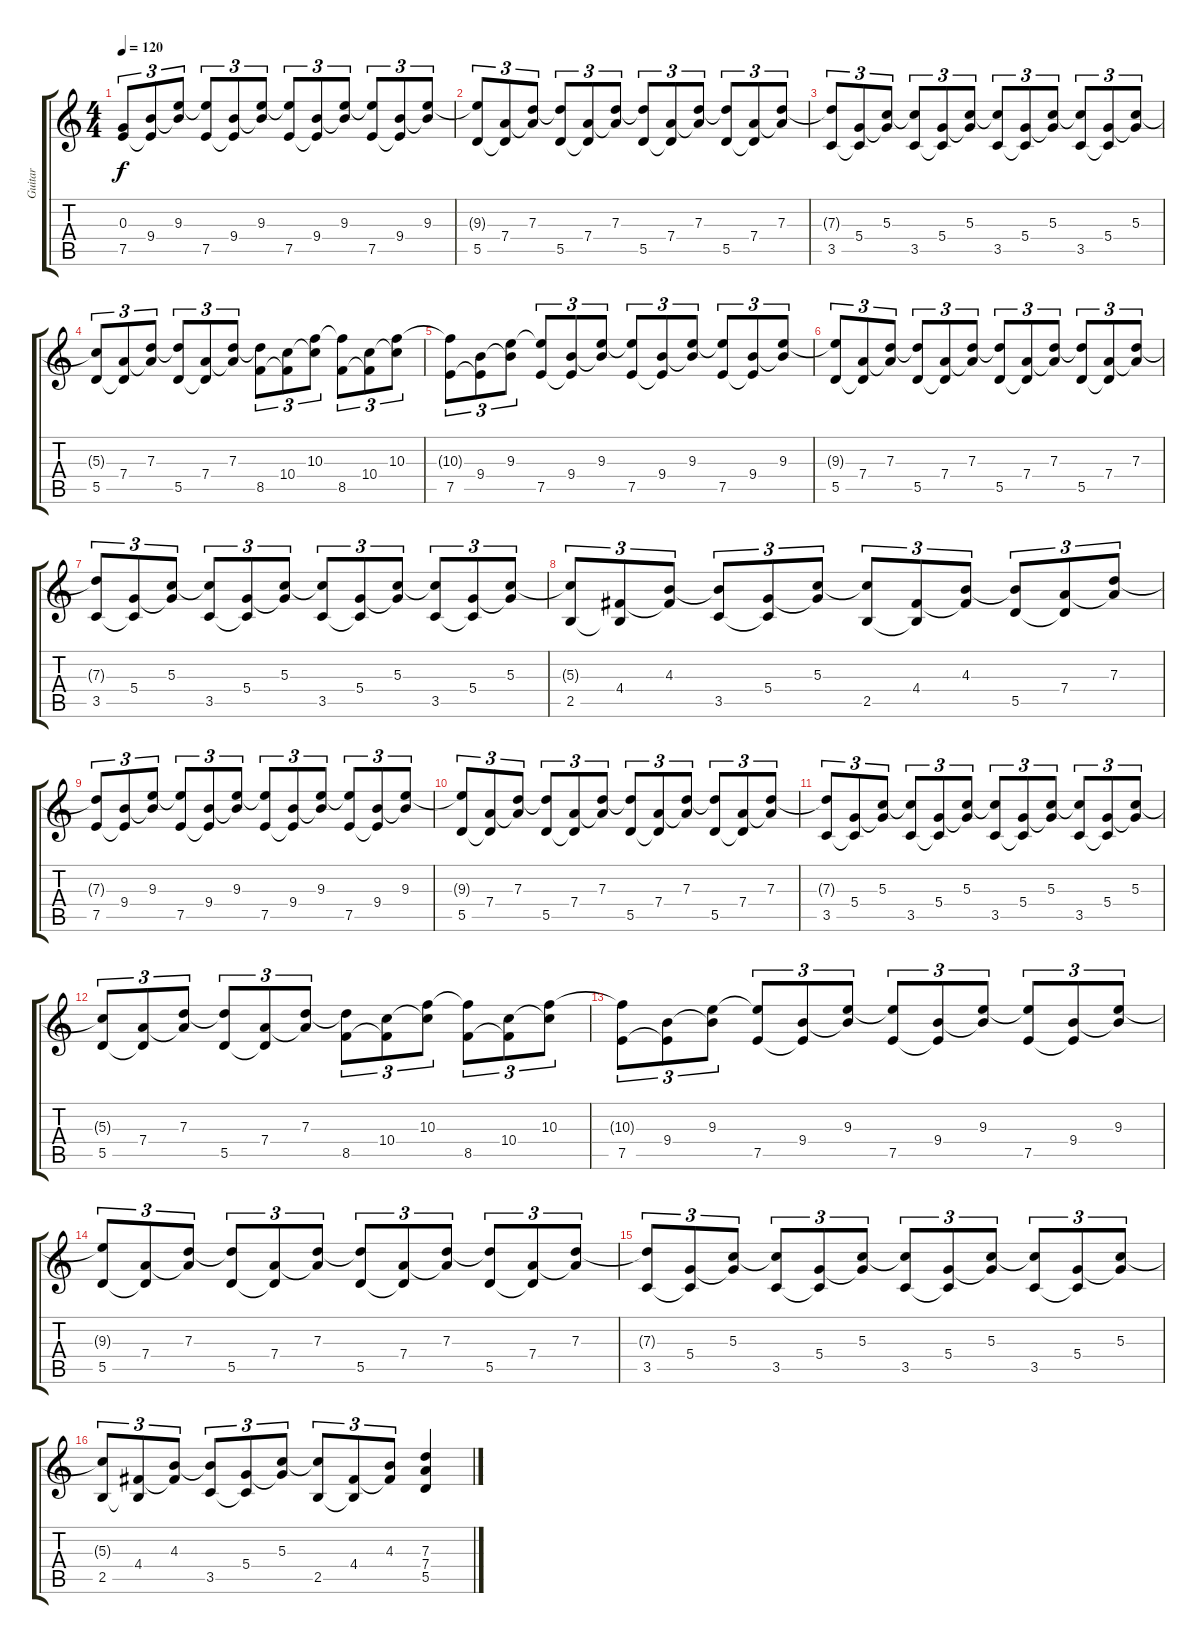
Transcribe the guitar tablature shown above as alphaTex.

\track ("Guitar" "Guitar") {instrument acousticguitarsteel}
\staff {score tabs}
\tuning (E4 B3 G3 D3 A2 E2) {hide}
\ts (4 4)
\tempo 120
\clef g2
\ks c
(0.3 7.5).8{tu (3 2) dy f instrument acousticguitarsteel} (9.4 7.5{t}).8{tu (3 2)} (9.3 9.4{t}).8{tu (3 2)} (9.3{t} 7.5).8{tu (3 2)} (9.4 7.5{t}).8{tu (3 2)} (9.3 9.4{t}).8{tu (3 2)} (9.3{t} 7.5).8{tu (3 2)} (9.4 7.5{t}).8{tu (3 2)} (9.3 9.4{t}).8{tu (3 2)} (9.3{t} 7.5).8{tu (3 2)} (9.4 7.5{t}).8{tu (3 2)} (9.3 9.4{t}).8{tu (3 2)} |
(9.3{t} 5.5).8{tu (3 2)} (7.4 5.5{t}).8{tu (3 2)} (7.3 7.4{t}).8{tu (3 2)} (7.3{t} 5.5).8{tu (3 2)} (7.4 5.5{t}).8{tu (3 2)} (7.3 7.4{t}).8{tu (3 2)} (7.3{t} 5.5).8{tu (3 2)} (7.4 5.5{t}).8{tu (3 2)} (7.3 7.4{t}).8{tu (3 2)} (7.3{t} 5.5).8{tu (3 2)} (7.4 5.5{t}).8{tu (3 2)} (7.3 7.4{t}).8{tu (3 2)} |
(7.3{t} 3.5).8{tu (3 2)} (5.4 3.5{t}).8{tu (3 2)} (5.3 5.4{t}).8{tu (3 2)} (5.3{t} 3.5).8{tu (3 2)} (5.4 3.5{t}).8{tu (3 2)} (5.3 5.4{t}).8{tu (3 2)} (5.3{t} 3.5).8{tu (3 2)} (5.4 3.5{t}).8{tu (3 2)} (5.3 5.4{t}).8{tu (3 2)} (5.3{t} 3.5).8{tu (3 2)} (5.4 3.5{t}).8{tu (3 2)} (5.3 5.4{t}).8{tu (3 2)} |
(5.3{t} 5.5).8{tu (3 2)} (7.4 5.5{t}).8{tu (3 2)} (7.3 7.4{t}).8{tu (3 2)} (7.3{t} 5.5).8{tu (3 2)} (7.4 5.5{t}).8{tu (3 2)} (7.3 7.4{t}).8{tu (3 2)} (7.3{t} 8.5).8{tu (3 2)} (10.4 8.5{t}).8{tu (3 2)} (10.3 10.4{t}).8{tu (3 2)} (10.3{t} 8.5).8{tu (3 2)} (10.4 8.5{t}).8{tu (3 2)} (10.3 10.4{t}).8{tu (3 2)} |
(10.3{t} 7.5).8{tu (3 2)} (9.4 7.5{t}).8{tu (3 2)} (9.3 9.4{t}).8{tu (3 2)} (9.3{t} 7.5).8{tu (3 2)} (9.4 7.5{t}).8{tu (3 2)} (9.3 9.4{t}).8{tu (3 2)} (9.3{t} 7.5).8{tu (3 2)} (9.4 7.5{t}).8{tu (3 2)} (9.3 9.4{t}).8{tu (3 2)} (9.3{t} 7.5).8{tu (3 2)} (9.4 7.5{t}).8{tu (3 2)} (9.3 9.4{t}).8{tu (3 2)} |
(9.3{t} 5.5).8{tu (3 2)} (7.4 5.5{t}).8{tu (3 2)} (7.3 7.4{t}).8{tu (3 2)} (7.3{t} 5.5).8{tu (3 2)} (7.4 5.5{t}).8{tu (3 2)} (7.3 7.4{t}).8{tu (3 2)} (7.3{t} 5.5).8{tu (3 2)} (7.4 5.5{t}).8{tu (3 2)} (7.3 7.4{t}).8{tu (3 2)} (7.3{t} 5.5).8{tu (3 2)} (7.4 5.5{t}).8{tu (3 2)} (7.3 7.4{t}).8{tu (3 2)} |
(7.3{t} 3.5).8{tu (3 2)} (5.4 3.5{t}).8{tu (3 2)} (5.3 5.4{t}).8{tu (3 2)} (5.3{t} 3.5).8{tu (3 2)} (5.4 3.5{t}).8{tu (3 2)} (5.3 5.4{t}).8{tu (3 2)} (5.3{t} 3.5).8{tu (3 2)} (5.4 3.5{t}).8{tu (3 2)} (5.3 5.4{t}).8{tu (3 2)} (5.3{t} 3.5).8{tu (3 2)} (5.4 3.5{t}).8{tu (3 2)} (5.3 5.4{t}).8{tu (3 2)} |
(5.3{t} 2.5).8{tu (3 2)} (4.4 2.5{t}).8{tu (3 2)} (4.3 4.4{t}).8{tu (3 2)} (4.3{t} 3.5).8{tu (3 2)} (5.4 3.5{t}).8{tu (3 2)} (5.3 5.4{t}).8{tu (3 2)} (5.3{t} 2.5).8{tu (3 2)} (4.4 2.5{t}).8{tu (3 2)} (4.3 4.4{t}).8{tu (3 2)} (4.3{t} 5.5).8{tu (3 2)} (7.4 5.5{t}).8{tu (3 2)} (7.3 7.4{t}).8{tu (3 2)} |
(7.3{t} 7.5).8{tu (3 2)} (9.4 7.5{t}).8{tu (3 2)} (9.3 9.4{t}).8{tu (3 2)} (9.3{t} 7.5).8{tu (3 2)} (9.4 7.5{t}).8{tu (3 2)} (9.3 9.4{t}).8{tu (3 2)} (9.3{t} 7.5).8{tu (3 2)} (9.4 7.5{t}).8{tu (3 2)} (9.3 9.4{t}).8{tu (3 2)} (9.3{t} 7.5).8{tu (3 2)} (9.4 7.5{t}).8{tu (3 2)} (9.3 9.4{t}).8{tu (3 2)} |
(9.3{t} 5.5).8{tu (3 2)} (7.4 5.5{t}).8{tu (3 2)} (7.3 7.4{t}).8{tu (3 2)} (7.3{t} 5.5).8{tu (3 2)} (7.4 5.5{t}).8{tu (3 2)} (7.3 7.4{t}).8{tu (3 2)} (7.3{t} 5.5).8{tu (3 2)} (7.4 5.5{t}).8{tu (3 2)} (7.3 7.4{t}).8{tu (3 2)} (7.3{t} 5.5).8{tu (3 2)} (7.4 5.5{t}).8{tu (3 2)} (7.3 7.4{t}).8{tu (3 2)} |
(7.3{t} 3.5).8{tu (3 2)} (5.4 3.5{t}).8{tu (3 2)} (5.3 5.4{t}).8{tu (3 2)} (5.3{t} 3.5).8{tu (3 2)} (5.4 3.5{t}).8{tu (3 2)} (5.3 5.4{t}).8{tu (3 2)} (5.3{t} 3.5).8{tu (3 2)} (5.4 3.5{t}).8{tu (3 2)} (5.3 5.4{t}).8{tu (3 2)} (5.3{t} 3.5).8{tu (3 2)} (5.4 3.5{t}).8{tu (3 2)} (5.3 5.4{t}).8{tu (3 2)} |
(5.3{t} 5.5).8{tu (3 2)} (7.4 5.5{t}).8{tu (3 2)} (7.3 7.4{t}).8{tu (3 2)} (7.3{t} 5.5).8{tu (3 2)} (7.4 5.5{t}).8{tu (3 2)} (7.3 7.4{t}).8{tu (3 2)} (7.3{t} 8.5).8{tu (3 2)} (10.4 8.5{t}).8{tu (3 2)} (10.3 10.4{t}).8{tu (3 2)} (10.3{t} 8.5).8{tu (3 2)} (10.4 8.5{t}).8{tu (3 2)} (10.3 10.4{t}).8{tu (3 2)} |
(10.3{t} 7.5).8{tu (3 2)} (9.4 7.5{t}).8{tu (3 2)} (9.3 9.4{t}).8{tu (3 2)} (9.3{t} 7.5).8{tu (3 2)} (9.4 7.5{t}).8{tu (3 2)} (9.3 9.4{t}).8{tu (3 2)} (9.3{t} 7.5).8{tu (3 2)} (9.4 7.5{t}).8{tu (3 2)} (9.3 9.4{t}).8{tu (3 2)} (9.3{t} 7.5).8{tu (3 2)} (9.4 7.5{t}).8{tu (3 2)} (9.3 9.4{t}).8{tu (3 2)} |
(9.3{t} 5.5).8{tu (3 2)} (7.4 5.5{t}).8{tu (3 2)} (7.3 7.4{t}).8{tu (3 2)} (7.3{t} 5.5).8{tu (3 2)} (7.4 5.5{t}).8{tu (3 2)} (7.3 7.4{t}).8{tu (3 2)} (7.3{t} 5.5).8{tu (3 2)} (7.4 5.5{t}).8{tu (3 2)} (7.3 7.4{t}).8{tu (3 2)} (7.3{t} 5.5).8{tu (3 2)} (7.4 5.5{t}).8{tu (3 2)} (7.3 7.4{t}).8{tu (3 2)} |
(7.3{t} 3.5).8{tu (3 2)} (5.4 3.5{t}).8{tu (3 2)} (5.3 5.4{t}).8{tu (3 2)} (5.3{t} 3.5).8{tu (3 2)} (5.4 3.5{t}).8{tu (3 2)} (5.3 5.4{t}).8{tu (3 2)} (5.3{t} 3.5).8{tu (3 2)} (5.4 3.5{t}).8{tu (3 2)} (5.3 5.4{t}).8{tu (3 2)} (5.3{t} 3.5).8{tu (3 2)} (5.4 3.5{t}).8{tu (3 2)} (5.3 5.4{t}).8{tu (3 2)} |
(5.3{t} 2.5).8{tu (3 2)} (4.4 2.5{t}).8{tu (3 2)} (4.3 4.4{t}).8{tu (3 2)} (4.3{t} 3.5).8{tu (3 2)} (5.4 3.5{t}).8{tu (3 2)} (5.3 5.4{t}).8{tu (3 2)} (5.3{t} 2.5).8{tu (3 2)} (4.4 2.5{t}).8{tu (3 2)} (4.3 4.4{t}).8{tu (3 2)} (7.3 7.4 5.5).4
